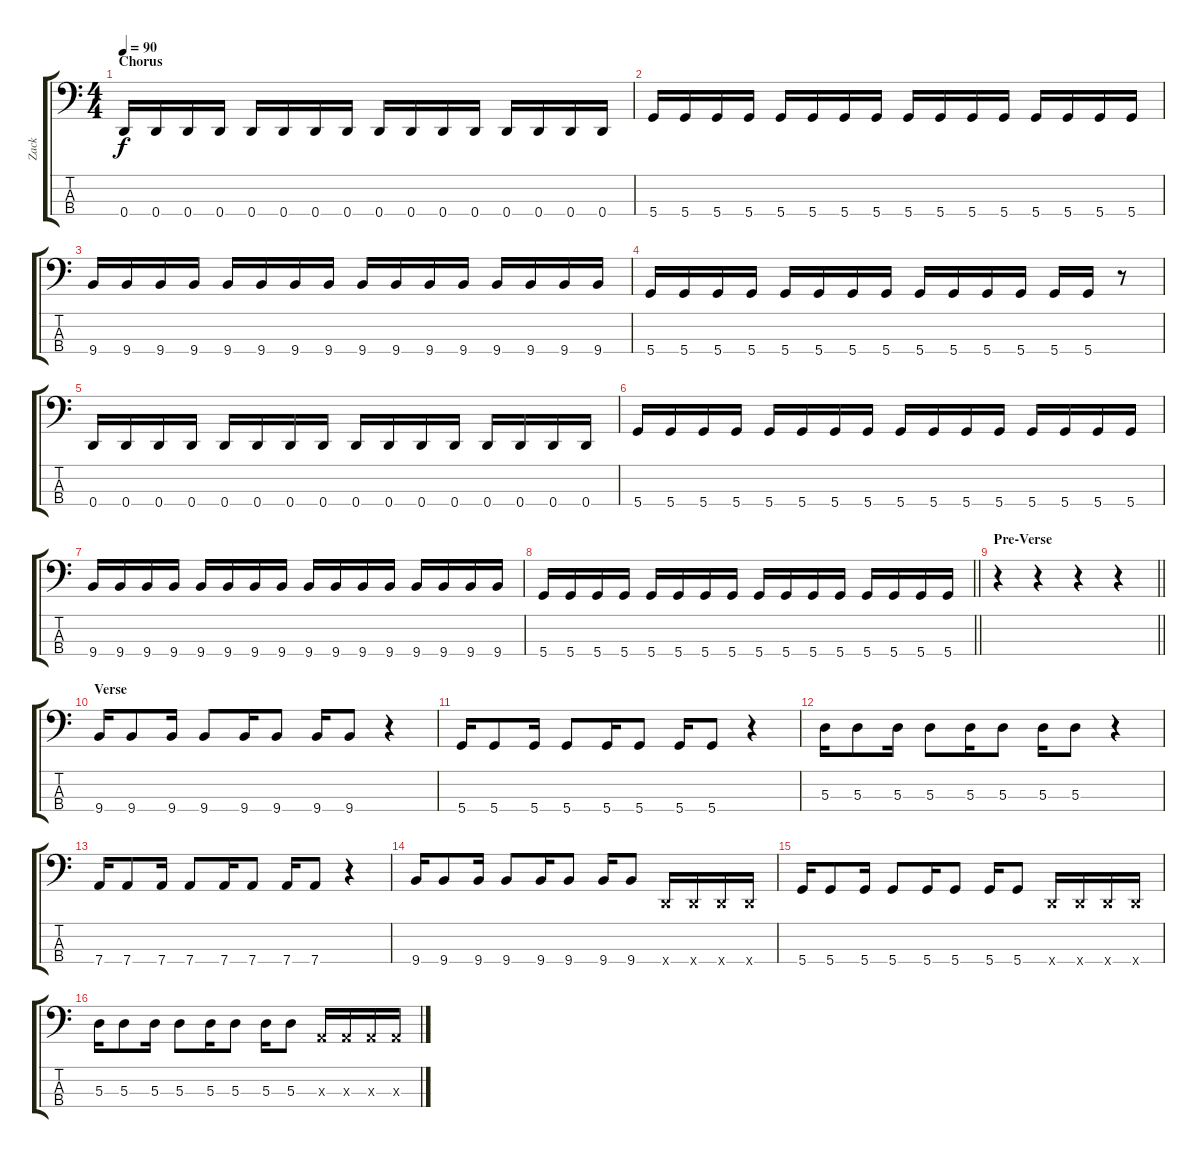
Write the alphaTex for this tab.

\track ("Zack" "Zack") {instrument electricbassfinger}
\staff {score tabs}
\tuning (G2 D2 A1 D1) {hide}
\ts (4 4)
\section ("" "Chorus")
\tempo 90
\clef f4
\ks c
0.4.16{dy f} 0.4.16 0.4.16 0.4.16 0.4.16 0.4.16 0.4.16 0.4.16 0.4.16 0.4.16 0.4.16 0.4.16 0.4.16 0.4.16 0.4.16 0.4.16 |
5.4.16 5.4.16 5.4.16 5.4.16 5.4.16 5.4.16 5.4.16 5.4.16 5.4.16 5.4.16 5.4.16 5.4.16 5.4.16 5.4.16 5.4.16 5.4.16 |
9.4.16 9.4.16 9.4.16 9.4.16 9.4.16 9.4.16 9.4.16 9.4.16 9.4.16 9.4.16 9.4.16 9.4.16 9.4.16 9.4.16 9.4.16 9.4.16 |
5.4.16 5.4.16 5.4.16 5.4.16 5.4.16 5.4.16 5.4.16 5.4.16 5.4.16 5.4.16 5.4.16 5.4.16 5.4.16 5.4.16 r.8 |
0.4.16 0.4.16 0.4.16 0.4.16 0.4.16 0.4.16 0.4.16 0.4.16 0.4.16 0.4.16 0.4.16 0.4.16 0.4.16 0.4.16 0.4.16 0.4.16 |
5.4.16 5.4.16 5.4.16 5.4.16 5.4.16 5.4.16 5.4.16 5.4.16 5.4.16 5.4.16 5.4.16 5.4.16 5.4.16 5.4.16 5.4.16 5.4.16 |
9.4.16 9.4.16 9.4.16 9.4.16 9.4.16 9.4.16 9.4.16 9.4.16 9.4.16 9.4.16 9.4.16 9.4.16 9.4.16 9.4.16 9.4.16 9.4.16 |
\barLineRight lightlight
5.4.16 5.4.16 5.4.16 5.4.16 5.4.16 5.4.16 5.4.16 5.4.16 5.4.16 5.4.16 5.4.16 5.4.16 5.4.16 5.4.16 5.4.16 5.4.16 |
\section ("" "Pre-Verse")
\barLineRight lightlight
r.4 r.4 r.4 r.4 |
\section ("" "Verse")
9.4.16 9.4.8 9.4.16 9.4.8 9.4.16 9.4.8 9.4.16 9.4.8 r.4 |
5.4.16 5.4.8 5.4.16 5.4.8 5.4.16 5.4.8 5.4.16 5.4.8 r.4 |
5.3.16 5.3.8 5.3.16 5.3.8 5.3.16 5.3.8 5.3.16 5.3.8 r.4 |
7.4.16 7.4.8 7.4.16 7.4.8 7.4.16 7.4.8 7.4.16 7.4.8 r.4 |
9.4.16 9.4.8 9.4.16 9.4.8 9.4.16 9.4.8 9.4.16 9.4.8 0.4{x}.16 0.4{x}.16 0.4{x}.16 0.4{x}.16 |
5.4.16 5.4.8 5.4.16 5.4.8 5.4.16 5.4.8 5.4.16 5.4.8 0.4{x}.16 0.4{x}.16 0.4{x}.16 0.4{x}.16 |
5.3.16 5.3.8 5.3.16 5.3.8 5.3.16 5.3.8 5.3.16 5.3.8 0.3{x}.16 0.3{x}.16 0.3{x}.16 0.3{x}.16
